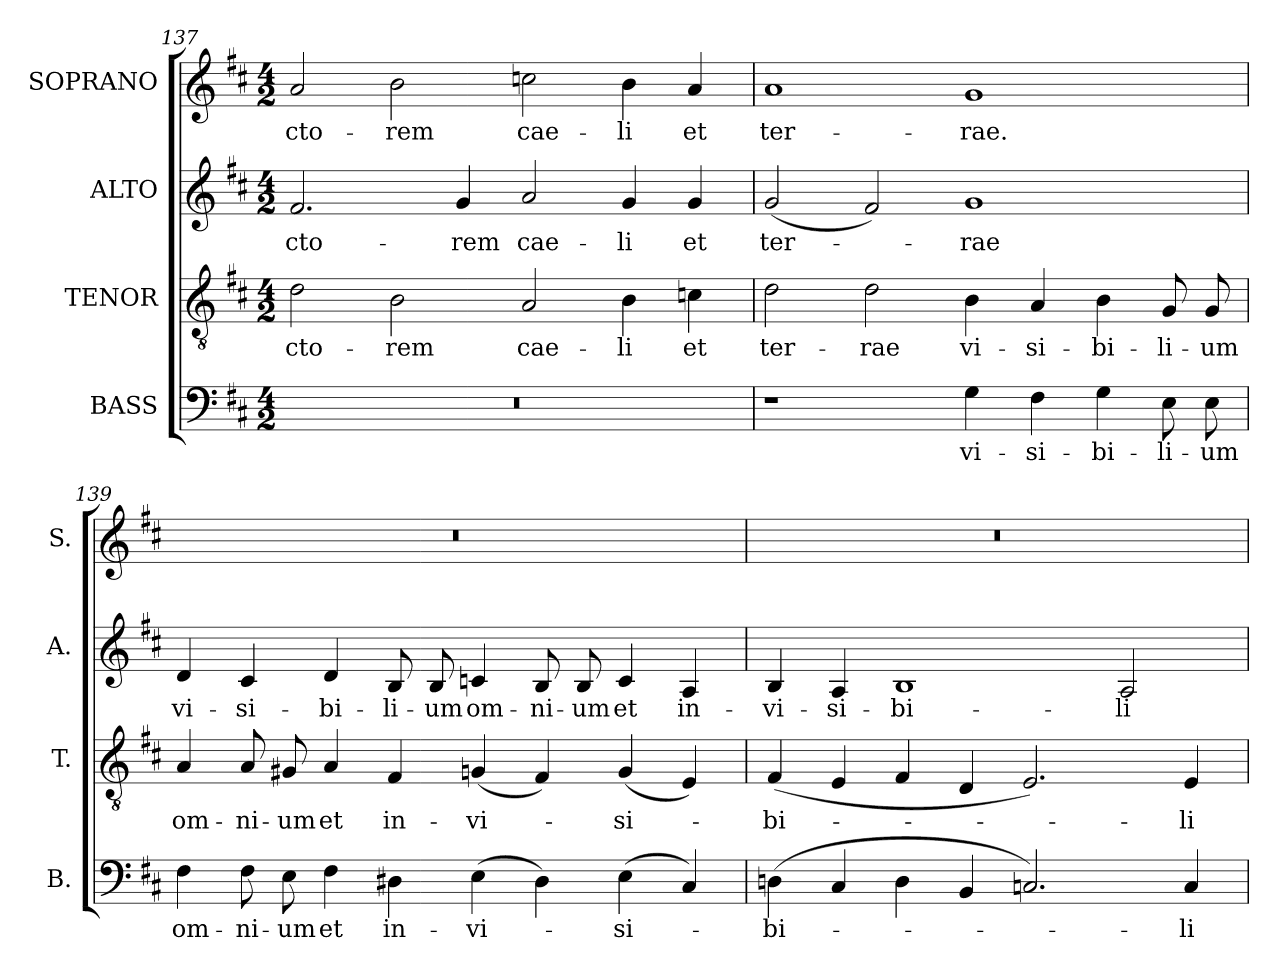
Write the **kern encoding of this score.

**kern	**text	**kern	**text	**kern	**text	**kern	**text
*part4	*part4	*part3	*part3	*part2	*part2	*part1	*part1
*staff4	*staff4	*staff3	*staff3	*staff2	*staff2	*staff1	*staff1
*I"BASS	*	*I"TENOR	*	*I"ALTO	*	*I"SOPRANO	*
*I'B.	*	*I'T.	*	*I'A.	*	*I'S.	*
*clefF4	*	*clefGv2	*	*clefG2	*	*clefG2	*
*	*	*ITrd7c12	*	*	*	*	*
*k[f#c#]	*	*k[f#c#]	*	*k[f#c#]	*	*k[f#c#]	*
*D:	*	*D:	*	*D:	*	*D:	*
*M4/2	*	*M4/2	*	*M4/2	*	*M4/2	*
=137	=137	=137	=137	=137	=137	=137	=137
!LO:N:vis=1	!	!	!	!	!	!	!
!	!	!	!LO:LY:b:color=#000000	!	!	!	!
!	!	!	!	!	!LO:LY:b:color=#000000	!	!
!	!	!	!	!	!	!	!LO:LY:b:color=#000000
0r	.	2Di\	-cto-	2.f#i/	-cto-	2ai/	-cto-
!	!	!	!LO:LY:b:color=#000000	!	!	!	!
!	!	!	!	!	!	!	!LO:LY:b:color=#000000
.	.	2BBi\	-rem	.	.	2bi\	-rem
!	!	!	!	!	!LO:LY:b:color=#000000	!	!
.	.	.	.	4gi/	-rem	.	.
!	!	!	!LO:LY:b:color=#000000	!	!	!	!
!	!	!	!	!	!LO:LY:b:color=#000000	!	!
!	!	!	!	!	!	!	!LO:LY:b:color=#000000
.	.	2AAi/	cae-	2ai/	cae-	2ccni\	cae-
!	!	!	!LO:LY:b:color=#000000	!	!	!	!
!	!	!	!	!	!LO:LY:b:color=#000000	!	!
!	!	!	!	!	!	!	!LO:LY:b:color=#000000
.	.	4BBi\	-li	4gi/	-li	4bi\	-li
!	!	!	!LO:LY:b:color=#000000	!	!	!	!
!	!	!	!	!	!LO:LY:b:color=#000000	!	!
!	!	!	!	!	!	!	!LO:LY:b:color=#000000
.	.	4Cni\	et	4gi/	et	4ai/	et
=138	=138	=138	=138	=138	=138	=138	=138
!	!	!	!LO:LY:b:color=#000000	!	!	!	!
!	!	!	!	!	!LO:LY:b:color=#000000	!	!
!	!	!	!	!	!	!	!LO:LY:b:color=#000000
1r	.	2Di\	ter-	(2gi/	ter-	1ai	ter-
!	!	!	!LO:LY:b:color=#000000	!	!	!	!
.	.	2Di\	-rae	2f#i/)	.	.	.
!	!LO:LY:b:color=#000000	!	!	!	!	!	!
!	!	!	!LO:LY:b:color=#000000	!	!	!	!
!	!	!	!	!	!LO:LY:b:color=#000000	!	!
!	!	!	!	!	!	!	!LO:LY:b:color=#000000
4Gi\	vi-	4BBi\	vi-	1gi	-rae	1gi	-rae.
!	!LO:LY:b:color=#000000	!	!	!	!	!	!
!	!	!	!LO:LY:b:color=#000000	!	!	!	!
4F#i\	-si-	4AAi/	-si-	.	.	.	.
!	!LO:LY:b:color=#000000	!	!	!	!	!	!
!	!	!	!LO:LY:b:color=#000000	!	!	!	!
4Gi\	-bi-	4BBi\	-bi-	.	.	.	.
!	!LO:LY:b:color=#000000	!	!	!	!	!	!
!	!	!	!LO:LY:b:color=#000000	!	!	!	!
8Ei\	-li-	8GGi/	-li-	.	.	.	.
!	!LO:LY:b:color=#000000	!	!	!	!	!	!
!	!	!	!LO:LY:b:color=#000000	!	!	!	!
8Ei\	-um	8GGi/	-um	.	.	.	.
=139	=139	=139	=139	=139	=139	=139	=139
!	!LO:LY:b:color=#000000	!	!	!	!	!	!
!	!	!	!LO:LY:b:color=#000000	!	!	!	!
!	!	!	!	!	!LO:LY:b:color=#000000	!LO:N:vis=1	!
4F#i\	om-	4AAi/	om-	4di/	vi-	0r	.
!	!LO:LY:b:color=#000000	!	!	!	!	!	!
!	!	!	!LO:LY:b:color=#000000	!	!	!	!
!	!	!	!	!	!LO:LY:b:color=#000000	!	!
8F#i\	-ni-	8AAi/	-ni-	4c#i/	-si-	.	.
!	!LO:LY:b:color=#000000	!	!	!	!	!	!
!	!	!	!LO:LY:b:color=#000000	!	!	!	!
8Ei\	-um	8GG#Xi/	-um	.	.	.	.
!	!LO:LY:b:color=#000000	!	!	!	!	!	!
!	!	!	!LO:LY:b:color=#000000	!	!	!	!
!	!	!	!	!	!LO:LY:b:color=#000000	!	!
4F#i\	et	4AAi/	et	4di/	-bi-	.	.
!	!LO:LY:b:color=#000000	!	!	!	!	!	!
!	!	!	!LO:LY:b:color=#000000	!	!	!	!
!	!	!	!	!	!LO:LY:b:color=#000000	!	!
4D#Xi\	in-	4FF#i/	in-	8Bi/	-li-	.	.
!	!	!	!	!	!LO:LY:b:color=#000000	!	!
.	.	.	.	8Bi/	-um	.	.
!	!LO:LY:b:color=#000000	!	!	!	!	!	!
!	!	!	!LO:LY:b:color=#000000	!	!	!	!
!	!	!	!	!	!LO:LY:b:color=#000000	!	!
(4Ei\	-vi-	(4GGni/	-vi-	4cni/	om-	.	.
!	!	!	!	!	!LO:LY:b:color=#000000	!	!
4D#i\)	.	4FF#i/)	.	8Bi/	-ni-	.	.
!	!	!	!	!	!LO:LY:b:color=#000000	!	!
.	.	.	.	8Bi/	-um	.	.
!	!LO:LY:b:color=#000000	!	!	!	!	!	!
!	!	!	!LO:LY:b:color=#000000	!	!	!	!
!	!	!	!	!	!LO:LY:b:color=#000000	!	!
(4Ei\	-si-	(4GGi/	-si-	4ci/	et	.	.
!	!	!	!	!	!LO:LY:b:color=#000000	!	!
4C#i/)	.	4EEi/)	.	4Ai/	in-	.	.
!!LO:LB:g=z
=140	=140	=140	=140	=140	=140	=140	=140
!	!LO:LY:b:color=#000000	!	!	!	!	!	!
!	!	!	!LO:LY:b:color=#000000	!	!	!	!
!	!	!	!	!	!LO:LY:b:color=#000000	!LO:N:vis=1	!
(4Dni\	-bi-	(4FF#i/	-bi-	4Bi/	-vi-	0r	.
!	!	!	!	!	!LO:LY:b:color=#000000	!	!
4C#i/	.	4EEi/	.	4Ai/	-si-	.	.
!	!	!	!	!	!LO:LY:b:color=#000000	!	!
4Di\	.	4FF#i/	.	1Bi	-bi-	.	.
4BBi/	.	4DDi/	.	.	.	.	.
2.Cni/)	.	2.EEi/)	.	.	.	.	.
!	!	!	!	!	!LO:LY:b:color=#000000	!	!
.	.	.	.	2Ai/	-li-	.	.
!	!LO:LY:b:color=#000000	!	!	!	!	!	!
!	!	!	!LO:LY:b:color=#000000	!	!	!	!
4Ci/	-li-	4EEi/	-li-	.	.	.	.
=	=	=	=	=	=	=	=
*-	*-	*-	*-	*-	*-	*-	*-
